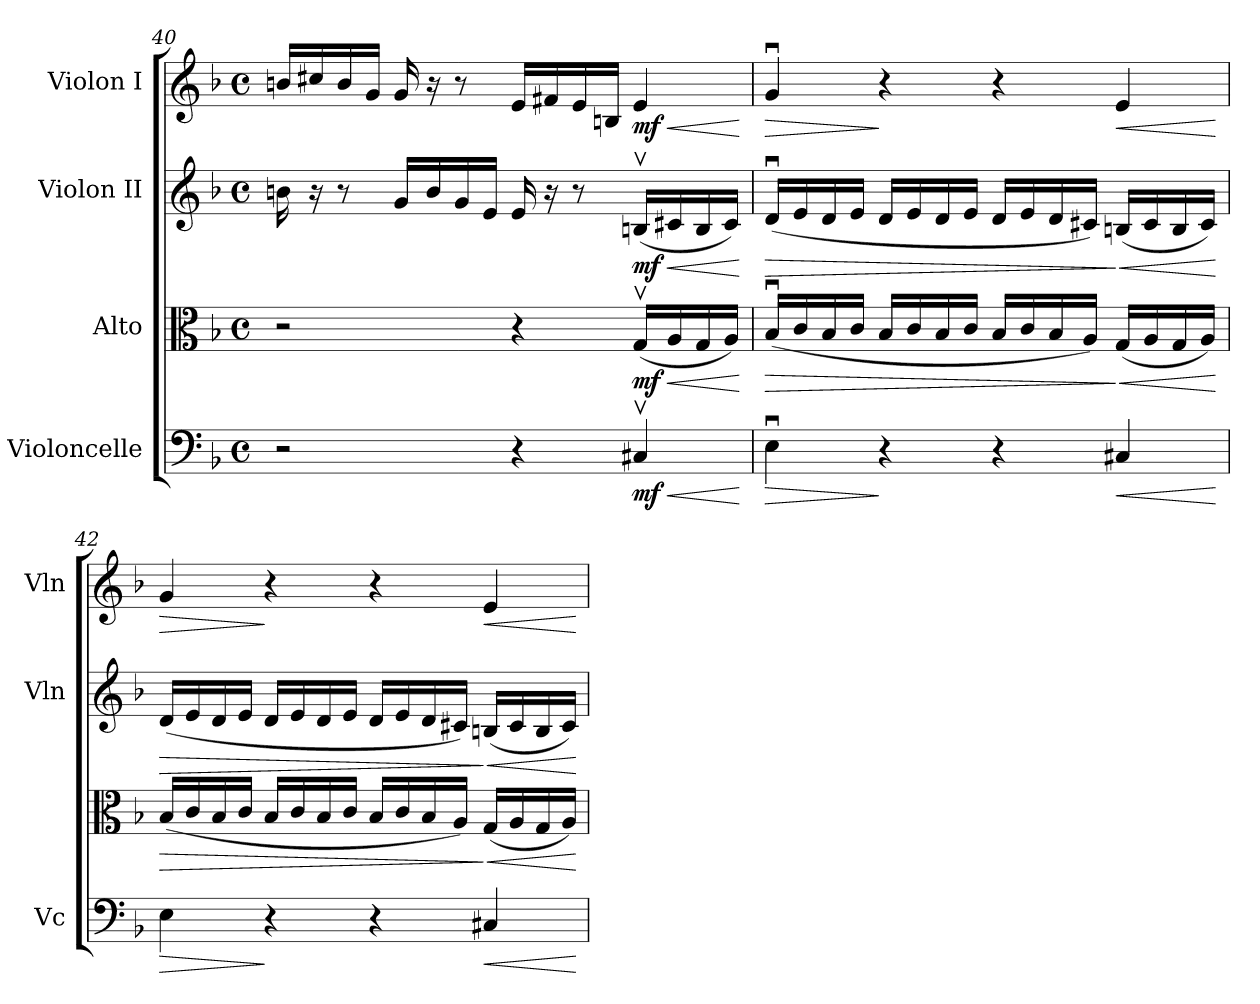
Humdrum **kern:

**kern	**dynam	**kern	**dynam	**kern	**dynam	**kern	**dynam
*part4	*part4	*part3	*part3	*part2	*part2	*part1	*part1
*staff4	*staff4	*staff3	*staff3	*staff2	*staff2	*staff1	*staff1
*I"Violoncelle	*	*I"Alto	*	*I"Violon II	*	*I"Violon I	*
*I'Vc	*	*	*	*I'Vln	*	*I'Vln	*
!!LO:LB:g=z
*clefF4	*	*clefC3	*	*clefG2	*	*clefG2	*
*k[b-]	*	*k[b-]	*	*k[b-]	*	*k[b-]	*
*M4/4	*	*M4/4	*	*M4/4	*	*M4/4	*
*met(c)	*	*met(c)	*	*met(c)	*	*met(c)	*
=40	=40	=40	=40	=40	=40	=40	=40
2r	.	2r	.	16bn\	.	16bn/LL	.
.	.	.	.	16r	.	16cc#X/	.
.	.	.	.	8r	.	16b/	.
.	.	.	.	.	.	16g/JJ	.
.	.	.	.	16g/LL	.	16g/	.
.	.	.	.	16b/	.	16r	.
.	.	.	.	16g/	.	8r	.
.	.	.	.	16e/JJ	.	.	.
4r	.	4r	.	16e/	.	16e/LL	.
.	.	.	.	16r	.	16f#X/	.
.	.	.	.	8r	.	16e/	.
.	.	.	.	.	.	16Bn/JJ	.
!	!LO:HP:b	!	!LO:HP:b	!	!LO:HP:b	!	!LO:HP:b
!	!LO:DY:n=1:b	!	!LO:DY:n=1:b	!	!LO:DY:n=1:b	!	!LO:DY:n=1:b
4C#Xv/	< mf	(<16Gv/LL	< mf	(<16Bnv/LL	< mf	4e/	< mf
.	.	16A/	.	16c#X/	.	.	.
.	.	16G/	.	16B/	.	.	.
.	.	16A/JJ)	.	16c#/JJ)	.	.	.
.	[	.	[	.	[	.	[
=41	=41	=41	=41	=41	=41	=41	=41
!	!LO:HP:b	!	!LO:HP:b	!	!LO:HP:b	!	!LO:HP:b
4Eu\	>	(<16B-iu/LL	>	(<16du/LL	>	4gu/	>
.	.	16c/	.	16e/	.	.	.
.	.	16B-/	.	16d/	.	.	.
.	.	16c/JJ	.	16e/JJ	.	.	.
4r	]	16B-/LL	.	16d/LL	.	4r	]
.	.	16c/	.	16e/	.	.	.
.	.	16B-/	.	16d/	.	.	.
.	.	16c/JJ	.	16e/JJ	.	.	.
4r	.	16B-/LL	.	16d/LL	.	4r	.
.	.	16c/	.	16e/	.	.	.
.	.	16B-/	.	16d/	.	.	.
.	.	16A/JJ)	.	16c#X/JJ)	.	.	.
!	!LO:HP:b	!	!LO:HP:n=1:b	!	!LO:HP:n=1:b	!	!LO:HP:b
4C#X/	<	(<16G/LL	] <	(<16Bn/LL	] <	4e/	<
.	.	16A/	.	16c#/	.	.	.
.	.	16G/	.	16B/	.	.	.
.	.	16A/JJ)	.	16c#/JJ)	.	.	.
.	[	.	[	.	[	.	[
=42	=42	=42	=42	=42	=42	=42	=42
!	!LO:HP:b	!	!LO:HP:b	!	!LO:HP:b	!	!LO:HP:b
4E\	>	(<16B-/LL	>	(<16d/LL	>	4g/	>
.	.	16c/	.	16e/	.	.	.
.	.	16B-/	.	16d/	.	.	.
.	.	16c/JJ	.	16e/JJ	.	.	.
4r	]	16B-/LL	.	16d/LL	.	4r	]
.	.	16c/	.	16e/	.	.	.
.	.	16B-/	.	16d/	.	.	.
.	.	16c/JJ	.	16e/JJ	.	.	.
4r	.	16B-/LL	.	16d/LL	.	4r	.
.	.	16c/	.	16e/	.	.	.
.	.	16B-/	.	16d/	.	.	.
.	.	16A/JJ)	.	16c#X/JJ)	.	.	.
!	!LO:HP:b	!	!LO:HP:n=1:b	!	!LO:HP:n=1:b	!	!LO:HP:b
4C#X/	<	(<16G/LL	] <	(<16Bn/LL	] <	4e/	<
.	.	16A/	.	16c#/	.	.	.
.	.	16G/	.	16B/	.	.	.
.	.	16A/JJ)	.	16c#/JJ)	.	.	.
.	[	.	[	.	[	.	[
=	=	=	=	=	=	=	=
*-	*-	*-	*-	*-	*-	*-	*-
